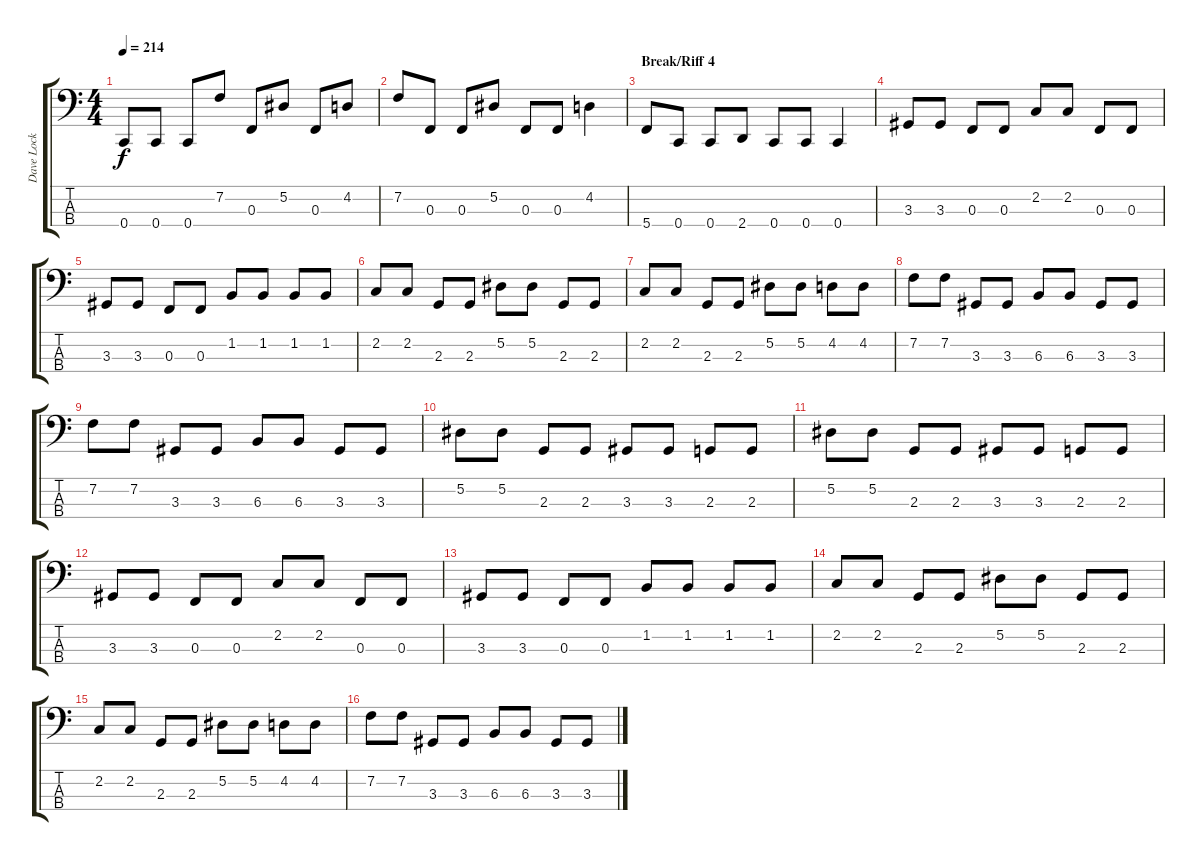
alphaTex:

\track ("Dave Lock (Bass)" "Dave Lock ") {instrument electricbassfinger}
\staff {score tabs}
\tuning (Eb2 Bb1 F1 C1) {hide}
\ts (4 4)
\tempo 214
\clef f4
\ks c
0.4.8{dy f} 0.4.8 0.4.8 7.2.8 0.3.8 5.2.8 0.3.8 4.2.8 |
7.2.8 0.3.8 0.3.8 5.2.8 0.3.8 0.3.8 4.2.4 |
\section ("" "Break/Riff 4")
5.4.8 0.4.8 0.4.8 2.4.8 0.4.8 0.4.8 0.4.4 |
3.3.8{volume 14} 3.3.8 0.3.8 0.3.8 2.2.8 2.2.8 0.3.8 0.3.8 |
3.3.8 3.3.8 0.3.8 0.3.8 1.2.8 1.2.8 1.2.8 1.2.8 |
2.2.8 2.2.8 2.3.8 2.3.8 5.2.8 5.2.8 2.3.8 2.3.8 |
2.2.8 2.2.8 2.3.8 2.3.8 5.2.8 5.2.8 4.2.8 4.2.8 |
7.2.8 7.2.8 3.3.8 3.3.8 6.3.8 6.3.8 3.3.8 3.3.8 |
7.2.8 7.2.8 3.3.8 3.3.8 6.3.8 6.3.8 3.3.8 3.3.8 |
5.2.8 5.2.8 2.3.8 2.3.8 3.3.8 3.3.8 2.3.8 2.3.8 |
5.2.8 5.2.8 2.3.8 2.3.8 3.3.8 3.3.8 2.3.8 2.3.8 |
3.3.8 3.3.8 0.3.8 0.3.8 2.2.8 2.2.8 0.3.8 0.3.8 |
3.3.8 3.3.8 0.3.8 0.3.8 1.2.8 1.2.8 1.2.8 1.2.8 |
2.2.8 2.2.8 2.3.8 2.3.8 5.2.8 5.2.8 2.3.8 2.3.8 |
2.2.8 2.2.8 2.3.8 2.3.8 5.2.8 5.2.8 4.2.8 4.2.8 |
7.2.8 7.2.8 3.3.8 3.3.8 6.3.8 6.3.8 3.3.8 3.3.8
